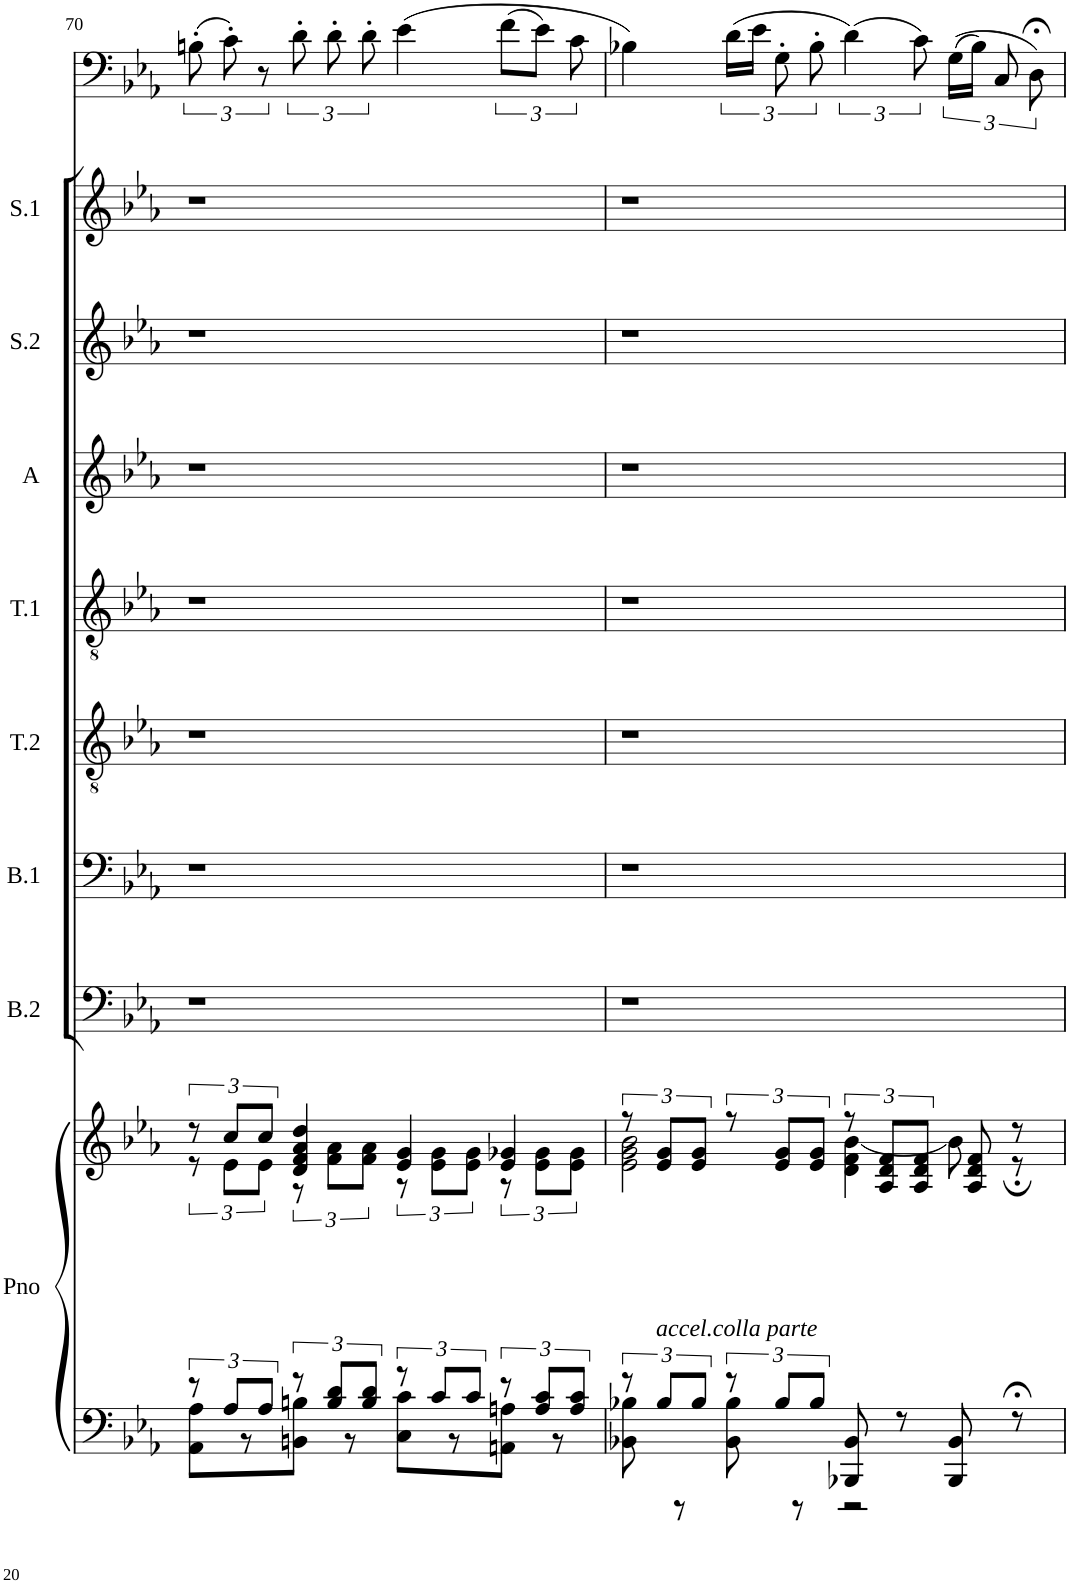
**kern	**kern	**kern	**kern	**kern	**kern	**kern	**kern	**kern	**kern
*part9	*part9	*part8	*part7	*part6	*part5	*part4	*part3	*part2	*part1
*staff10	*staff9	*staff8	*staff7	*staff6	*staff5	*staff4	*staff3	*staff2	*staff1
*I"Piano	*	*I"Basse 2	*I"Basse 1	*I"Tenor 2	*I"Tenor 1	*I"Alto	*I"Soprano 2	*I"Soprano 1	*I"Voice
*I'Pno	*	*I'B.2	*I'B.1	*I'T.2	*I'T.1	*I'A	*I'S.2	*I'S.1	*
!!LO:PB:g=z
*clefF4	*clefG2	*clefF4	*clefF4	*clefGv2	*clefGv2	*clefG2	*clefG2	*clefG2	*clefF4
*	*	*	*	*	*	*	*	*	*Trd12c21
*k[b-e-a-]	*k[b-e-a-]	*k[b-e-a-]	*k[b-e-a-]	*k[b-e-a-]	*k[b-e-a-]	*k[b-e-a-]	*k[b-e-a-]	*k[b-e-a-]	*k[b-e-a-]
*E-:	*E-:	*E-:	*E-:	*E-:	*E-:	*E-:	*E-:	*E-:	*E-:
*M4/4	*M4/4	*M4/4	*M4/4	*M4/4	*M4/4	*M4/4	*M4/4	*M4/4	*M4/4
*met(c)	*met(c)	*met(c)	*met(c)	*met(c)	*met(c)	*met(c)	*met(c)	*met(c)	*met(c)
=70	=70	=70	=70	=70	=70	=70	=70	=70	=70
*^	*^	*	*	*	*	*	*	*	*
12r	8AA-\ 8A-\L	12r	12r	1r	1r	1r	1r	1r	1r	1r	(12Bn'\
12A-/L	.	12cc/L	12e-\L	.	.	.	.	.	.	.	12c'\)
.	8r	.	.	.	.	.	.	.	.	.	.
12A-/J	.	12cc/J	12e-\J	.	.	.	.	.	.	.	12r
12r	8BBn\ 8Bn\J	4d/ 4f/ 4a-/ 4dd/	12r	.	.	.	.	.	.	.	12d'\
12B/ 12d/L	.	.	12f\ 12a-\L	.	.	.	.	.	.	.	12d'\
.	8r	.	.	.	.	.	.	.	.	.	.
12B/ 12d/J	.	.	12f\ 12a-\J	.	.	.	.	.	.	.	12d'\
12r	8C\ 8c\L	4e-/ 4g/	12r	.	.	.	.	.	.	.	(4e-\
12c/L	.	.	12e-\ 12g\L	.	.	.	.	.	.	.	.
.	8r	.	.	.	.	.	.	.	.	.	.
12c/J	.	.	12e-\ 12g\J	.	.	.	.	.	.	.	.
12r	8AAn\ 8An\J	4e-/ 4g-X/	12r	.	.	.	.	.	.	.	(12f\L
12A/ 12c/L	.	.	12e-\ 12g-\L	.	.	.	.	.	.	.	12e-\J)
.	8r	.	.	.	.	.	.	.	.	.	.
12A/ 12c/J	.	.	12e-\ 12g-\J	.	.	.	.	.	.	.	12c\
=71	=71	=71	=71	=71	=71	=71	=71	=71	=71	=71	=71
12r	8BB-X\ 8B-X\	12r	2e-\ 2g\ 2b-\	1r	1r	1r	1r	1r	1r	1r	4B-X\)
!	!	!LO:TX:b:i:t=accel.colla parte	!	!	!	!	!	!	!	!	!
12B-/L	.	12e-/ 12g/L	.	.	.	.	.	.	.	.	.
.	8r	.	.	.	.	.	.	.	.	.	.
12B-/J	.	12e-/ 12g/J	.	.	.	.	.	.	.	.	.
12r	8BB-\ 8B-\	12r	.	.	.	.	.	.	.	.	(24d\LL
.	.	.	.	.	.	.	.	.	.	.	24e-\JJ
12B-/L	.	12e-/ 12g/L	.	.	.	.	.	.	.	.	12G'\
.	8r	.	.	.	.	.	.	.	.	.	.
12B-/J	.	12e-/ 12g/J	.	.	.	.	.	.	.	.	12B-'\
8BBB-X/ 8BB-/	2r	12r	4d\ 4f\ [4b-\	.	.	.	.	.	.	.	(6d\)
.	.	12A-/ 12d/ 12f/L	.	.	.	.	.	.	.	.	.
8r	.	.	.	.	.	.	.	.	.	.	.
.	.	12A-/ 12d/ 12f/J	.	.	.	.	.	.	.	.	12c\)
8BBB-/ 8BB-/	.	8A-/ 8d/ 8f/	8b-\]	.	.	.	.	.	.	.	((24G\LL
.	.	.	.	.	.	.	.	.	.	.	24B-\JJ)
.	.	.	.	.	.	.	.	.	.	.	12C/
8r;<	.	8r	8r;	.	.	.	.	.	.	.	.
.	.	.	.	.	.	.	.	.	.	.	12D;<\)
*v	*v	*	*	*	*	*	*	*	*	*	*
*	*v	*v	*	*	*	*	*	*	*	*
=	=	=	=	=	=	=	=	=	=
*-	*-	*-	*-	*-	*-	*-	*-	*-	*-
